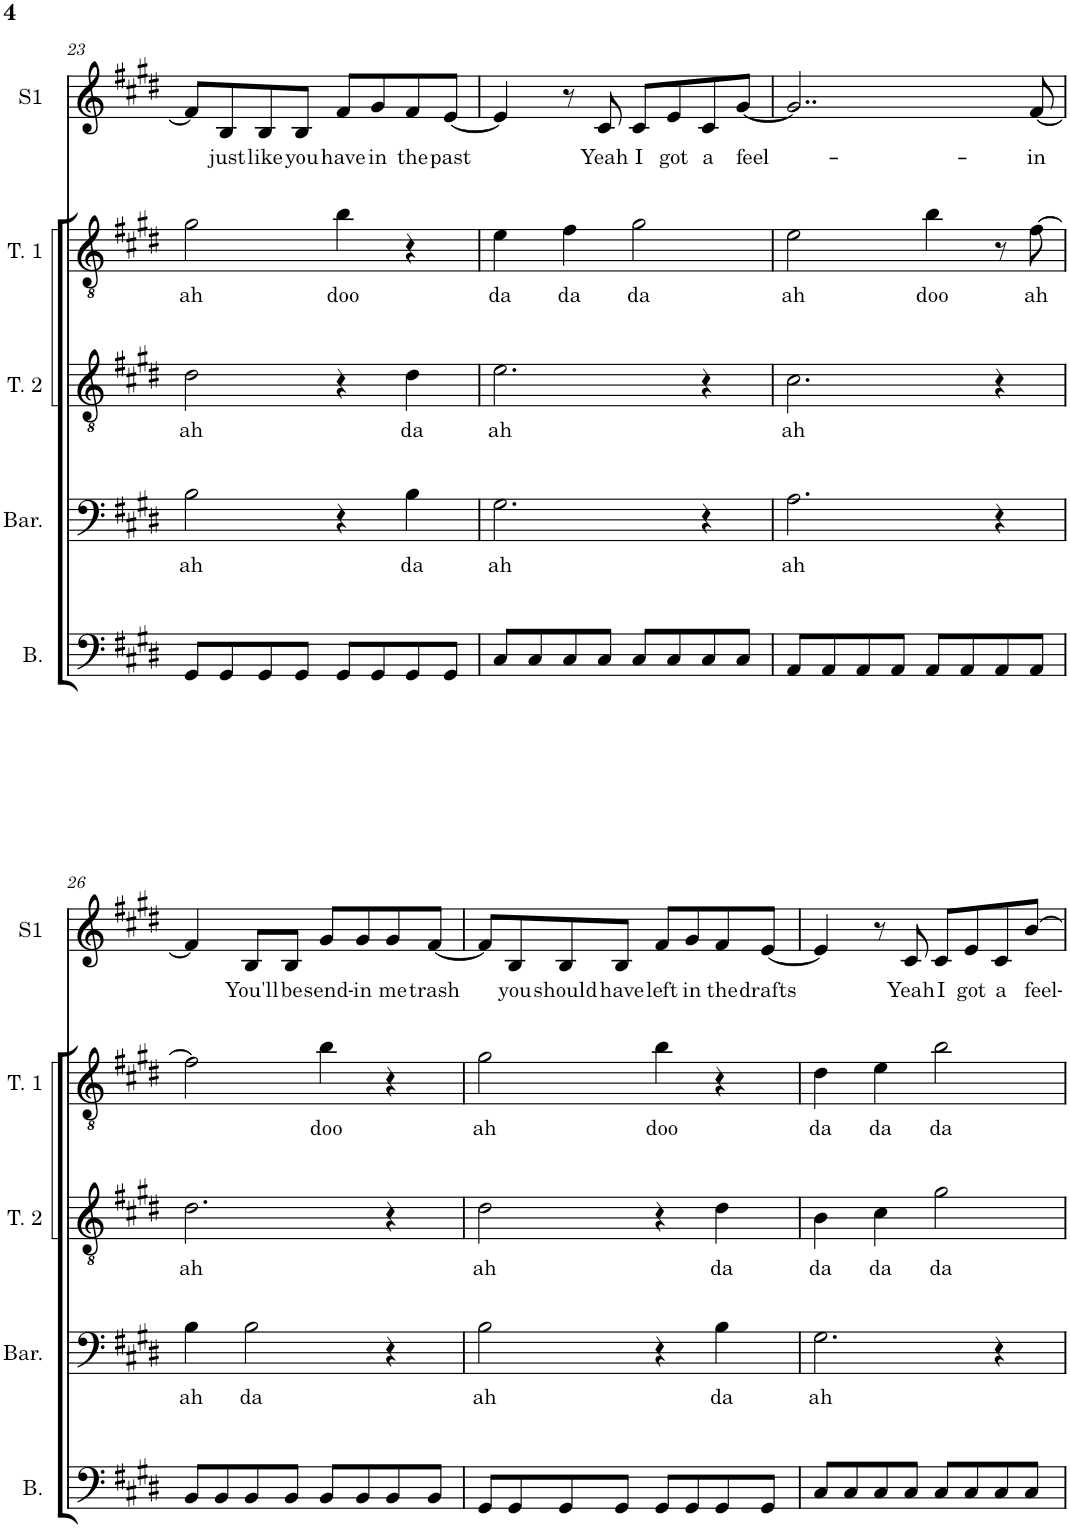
**kern	**kern	**text	**kern	**text	**kern	**text	**kern	**text
*part5	*part4	*part4	*part3	*part3	*part2	*part2	*part1	*part1
*staff5	*staff4	*staff4	*staff3	*staff3	*staff2	*staff2	*staff1	*staff1
*I"Bass	*I"Baritone	*	*I"Tenor 2	*	*I"Tenor 1	*	*I"Solo 1	*
*I'B.	*I'Bar.	*	*I'T. 2	*	*I'T. 1	*	*I'S1	*
!!LO:PB:g=z
*clefF4	*clefF4	*	*clefGv2	*	*clefGv2	*	*clefG2	*
*	*	*	*	*	*	*	*Trd1c2	*
*k[f#c#g#d#]	*k[f#c#g#d#]	*	*k[f#c#g#d#]	*	*k[f#c#g#d#]	*	*k[f#c#g#d#]	*
*M4/4	*M4/4	*	*M4/4	*	*M4/4	*	*M4/4	*
=23	=23	=23	=23	=23	=23	=23	=23	=23
!	!	!LO:LY:b	!	!LO:LY:b	!	!LO:LY:b	!	!
8GG#/L	2B\	ah	2d#\	ah	2g#\	ah	8f#/L]	.
!	!	!	!	!	!	!	!	!LO:LY:b
8GG#/	.	.	.	.	.	.	8B/	just
!	!	!	!	!	!	!	!	!LO:LY:b
8GG#/	.	.	.	.	.	.	8B/	like
!	!	!	!	!	!	!	!	!LO:LY:b
8GG#/J	.	.	.	.	.	.	8B/J	you
!	!	!	!	!	!	!LO:LY:b	!	!LO:LY:b
8GG#/L	4r	.	4r	.	4b\	doo	8f#/L	have
!	!	!	!	!	!	!	!	!LO:LY:b
8GG#/	.	.	.	.	.	.	8g#/	in
!	!	!LO:LY:b	!	!LO:LY:b	!	!	!	!LO:LY:b
8GG#/	4B\	da	4d#\	da	4r	.	8f#/	the
!	!	!	!	!	!	!	!	!LO:LY:b
8GG#/J	.	.	.	.	.	.	[8e/J	past
=24	=24	=24	=24	=24	=24	=24	=24	=24
!	!	!LO:LY:b	!	!LO:LY:b	!	!LO:LY:b	!	!
8C#/L	2.G#\	ah	2.e\	ah	4e\	da	4e/]	.
8C#/	.	.	.	.	.	.	.	.
!	!	!	!	!	!	!LO:LY:b	!	!
8C#/	.	.	.	.	4f#\	da	8r	.
!	!	!	!	!	!	!	!	!LO:LY:b
8C#/J	.	.	.	.	.	.	8c#/	Yeah
!	!	!	!	!	!	!LO:LY:b	!	!LO:LY:b
8C#/L	.	.	.	.	2g#\	da	8c#/L	I
!	!	!	!	!	!	!	!	!LO:LY:b
8C#/	.	.	.	.	.	.	8e/	got
!	!	!	!	!	!	!	!	!LO:LY:b
8C#/	4r	.	4r	.	.	.	8c#/	a
!	!	!	!	!	!	!	!	!LO:LY:b
8C#/J	.	.	.	.	.	.	[8g#/J	feel-
=25	=25	=25	=25	=25	=25	=25	=25	=25
!	!	!LO:LY:b	!	!LO:LY:b	!	!LO:LY:b	!	!
8AA/L	2.A\	ah	2.c#\	ah	2e\	ah	2..g#/]	.
8AA/	.	.	.	.	.	.	.	.
8AA/	.	.	.	.	.	.	.	.
8AA/J	.	.	.	.	.	.	.	.
!	!	!	!	!	!	!LO:LY:b	!	!
8AA/L	.	.	.	.	4b\	doo	.	.
8AA/	.	.	.	.	.	.	.	.
8AA/	4r	.	4r	.	8r	.	.	.
!	!	!	!	!	!	!LO:LY:b	!	!LO:LY:b
8AA/J	.	.	.	.	[8f#\	-ah	[8f#/	-in
!!LO:LB:g=z
=26	=26	=26	=26	=26	=26	=26	=26	=26
!	!	!LO:LY:b	!	!LO:LY:b	!	!	!	!
8BB/L	4B\	ah	2.d#\	ah	2f#\]	.	4f#/]	.
8BB/	.	.	.	.	.	.	.	.
!	!	!LO:LY:b	!	!	!	!	!	!LO:LY:b
8BB/	2B\	da	.	.	.	.	8B/L	You'll
!	!	!	!	!	!	!	!	!LO:LY:b
8BB/J	.	.	.	.	.	.	8B/J	be
!	!	!	!	!	!	!LO:LY:b	!	!LO:LY:b
8BB/L	.	.	.	.	4b\	doo	8g#/L	send-
!	!	!	!	!	!	!	!	!LO:LY:b
8BB/	.	.	.	.	.	.	8g#/	-in
!	!	!	!	!	!	!	!	!LO:LY:b
8BB/	4r	.	4r	.	4r	.	8g#/	me
!	!	!	!	!	!	!	!	!LO:LY:b
8BB/J	.	.	.	.	.	.	[8f#/J	trash
=27	=27	=27	=27	=27	=27	=27	=27	=27
!	!	!LO:LY:b	!	!LO:LY:b	!	!LO:LY:b	!	!
8GG#/L	2B\	ah	2d#\	ah	2g#\	ah	8f#/L]	.
!	!	!	!	!	!	!	!	!LO:LY:b
8GG#/	.	.	.	.	.	.	8B/	you
!	!	!	!	!	!	!	!	!LO:LY:b
8GG#/	.	.	.	.	.	.	8B/	should
!	!	!	!	!	!	!	!	!LO:LY:b
8GG#/J	.	.	.	.	.	.	8B/J	have
!	!	!	!	!	!	!LO:LY:b	!	!LO:LY:b
8GG#/L	4r	.	4r	.	4b\	doo	8f#/L	left
!	!	!	!	!	!	!	!	!LO:LY:b
8GG#/	.	.	.	.	.	.	8g#/	in
!	!	!LO:LY:b	!	!LO:LY:b	!	!	!	!LO:LY:b
8GG#/	4B\	da	4d#\	da	4r	.	8f#/	the
!	!	!	!	!	!	!	!	!LO:LY:b
8GG#/J	.	.	.	.	.	.	[8e/J	drafts
=28	=28	=28	=28	=28	=28	=28	=28	=28
!	!	!LO:LY:b	!	!LO:LY:b	!	!LO:LY:b	!	!
8C#/L	2.G#\	ah	4B\	da	4d#\	da	4e/]	.
8C#/	.	.	.	.	.	.	.	.
!	!	!	!	!LO:LY:b	!	!LO:LY:b	!	!
8C#/	.	.	4c#\	da	4e\	da	8r	.
!	!	!	!	!	!	!	!	!LO:LY:b
8C#/J	.	.	.	.	.	.	8c#/	Yeah
!	!	!	!	!LO:LY:b	!	!LO:LY:b	!	!LO:LY:b
8C#/L	.	.	2g#\	da	2b\	da	8c#/L	I
!	!	!	!	!	!	!	!	!LO:LY:b
8C#/	.	.	.	.	.	.	8e/	got
!	!	!	!	!	!	!	!	!LO:LY:b
8C#/	4r	.	.	.	.	.	8c#/	a
!	!	!	!	!	!	!	!	!LO:LY:b
8C#/J	.	.	.	.	.	.	[8b/J	feel-
=	=	=	=	=	=	=	=	=
*-	*-	*-	*-	*-	*-	*-	*-	*-
